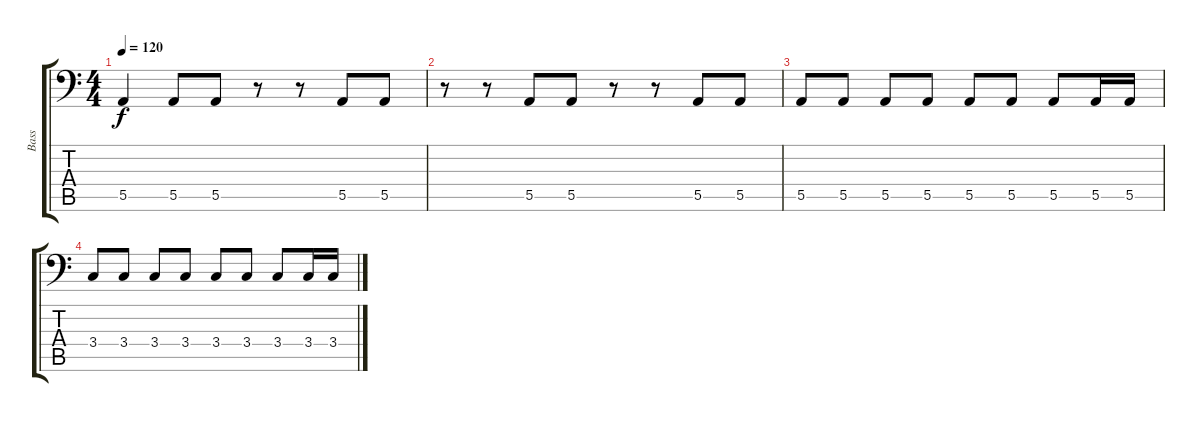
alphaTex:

\track ("Bass" "Bass") {instrument electricbassfinger}
\staff {score tabs}
\tuning (C3 G2 D2 A1 E1 B0) {hide}
\ts (4 4)
\tempo 120
\clef f4
\ks c
5.5.4{dy f} 5.5.8 5.5.8 r.8 r.8 5.5.8 5.5.8 |
r.8 r.8 5.5.8 5.5.8 r.8 r.8 5.5.8 5.5.8 |
5.5.8 5.5.8 5.5.8 5.5.8 5.5.8 5.5.8 5.5.8 5.5.16 5.5.16 |
3.4.8 3.4.8 3.4.8 3.4.8 3.4.8 3.4.8 3.4.8 3.4.16 3.4.16
